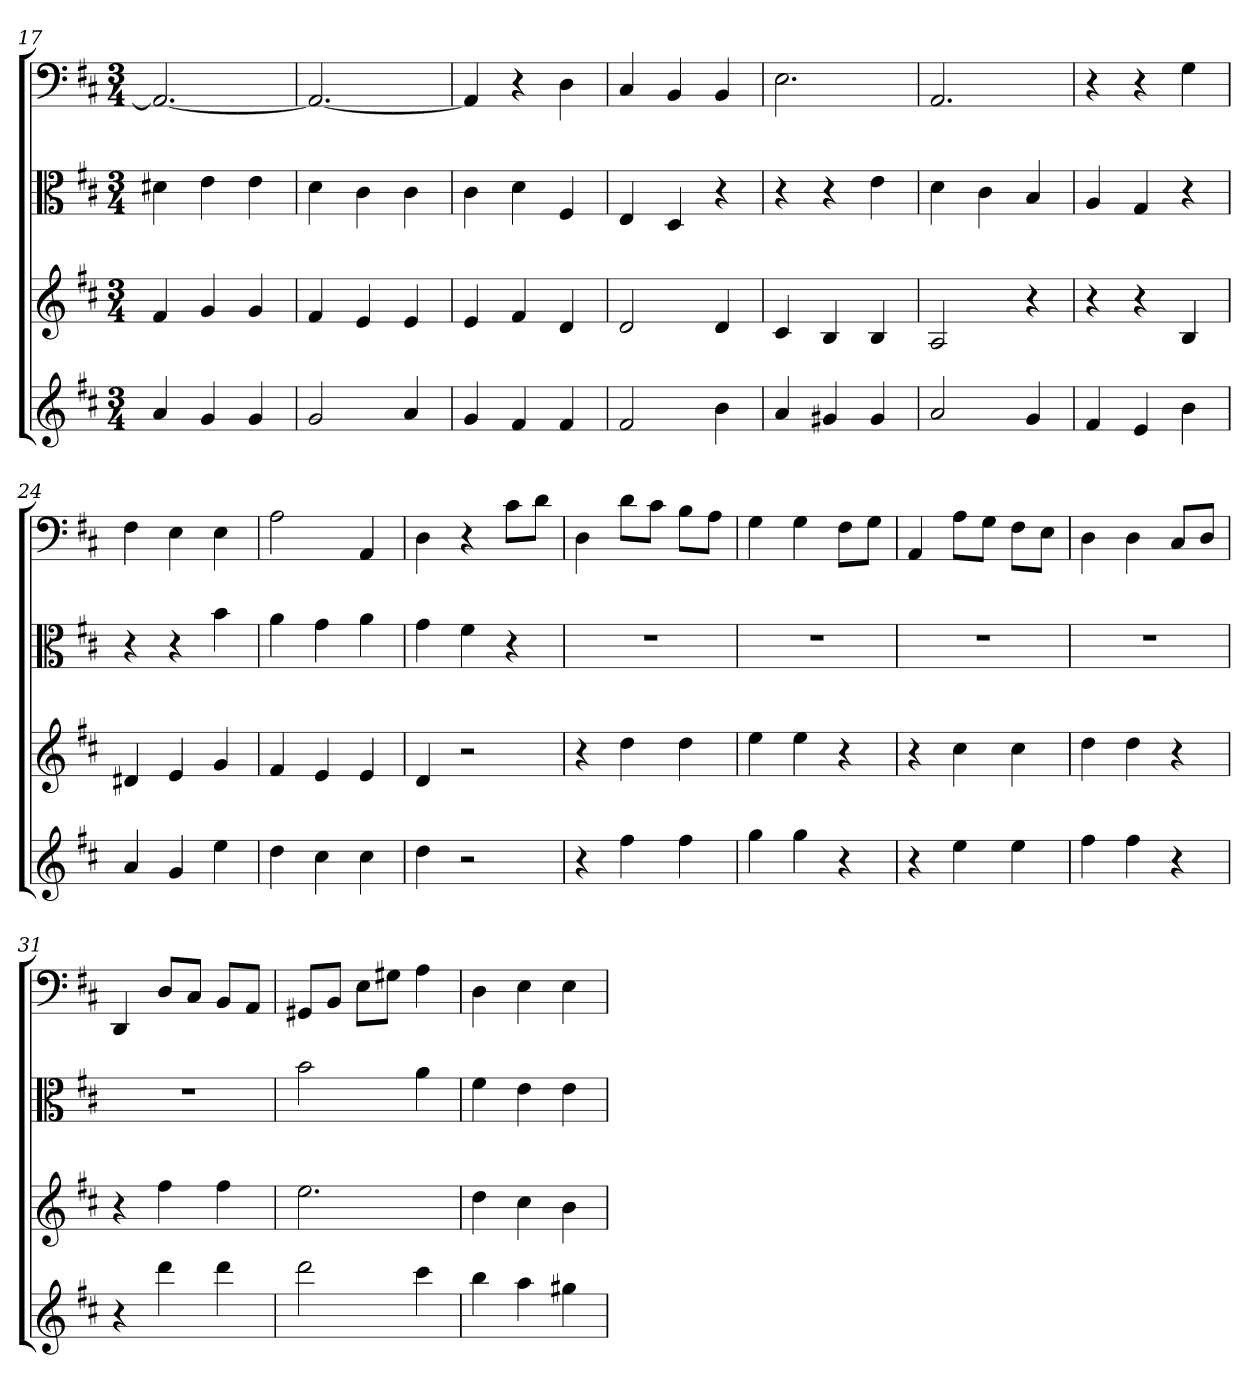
**kern	**kern	**kern	**kern
*part4	*part3	*part2	*part1
*staff4	*staff3	*staff2	*staff1
*	*	*clefC3	*clefF4
*k[f#c#]	*k[f#c#]	*k[f#c#]	*k[f#c#]
*D:	*D:	*D:	*D:
*M3/4	*M3/4	*M3/4	*M3/4
=17	=17	=17	=17
4a	4f#	4d#X	2.AA_
4g	4g	4e	.
4g	4g	4e	.
=18	=18	=18	=18
2g	4f#	4d	2.AA_
.	4e	4c#	.
4a	4e	4c#	.
=19	=19	=19	=19
4g	4e	4c#	4AA]
4f#	4f#	4d	4r
4f#	4d	4F#	4D
=20	=20	=20	=20
2f#	2d	4E	4C#
.	.	4D	4BB
4b	4d	4r	4BB
=21	=21	=21	=21
4a	4c#	4r	2.E
4g#X	4B	4r	.
4g#	4B	4e	.
=22	=22	=22	=22
2a	2A	4d	2.AA
.	.	4c#	.
4g	4r	4B	.
=23	=23	=23	=23
4f#	4r	4A	4r
4e	4r	4G	4r
4b	4B	4r	4G
=24	=24	=24	=24
4a	4d#X	4r	4F#
4g	4e	4r	4E
4ee	4g	4b	4E
=25	=25	=25	=25
4dd	4f#	4a	2A
4cc#	4e	4g	.
4cc#	4e	4a	4AA
=26	=26	=26	=26
4dd	4d	4g	4D
2r	2r	4f#	4r
.	.	4r	8c#\L
.	.	.	8d\J
=27	=27	=27	=27
4r	4r	2.r	4D
4ff#	4dd	.	8d\L
.	.	.	8c#\J
4ff#	4dd	.	8B\L
.	.	.	8A\J
=28	=28	=28	=28
4gg	4ee	2.r	4G
4gg	4ee	.	4G
4r	4r	.	8F#\L
.	.	.	8G\J
=29	=29	=29	=29
4r	4r	2.r	4AA
4ee	4cc#	.	8A\L
.	.	.	8G\J
4ee	4cc#	.	8F#\L
.	.	.	8E\J
=30	=30	=30	=30
4ff#	4dd	2.r	4D
4ff#	4dd	.	4D
4r	4r	.	8C#/L
.	.	.	8D/J
=31	=31	=31	=31
4r	4r	2.r	4DD
4ddd	4ff#	.	8D/L
.	.	.	8C#/J
4ddd	4ff#	.	8BB/L
.	.	.	8AA/J
=32	=32	=32	=32
2ddd	2.ee	2b	8GG#X/L
.	.	.	8BB/J
.	.	.	8E\L
.	.	.	8G#X\J
4ccc#	.	4a	4A
=33	=33	=33	=33
4bb	4dd	4f#	4D
4aa	4cc#	4e	4E
4gg#X	4b	4e	4E
=	=	=	=
*-	*-	*-	*-
